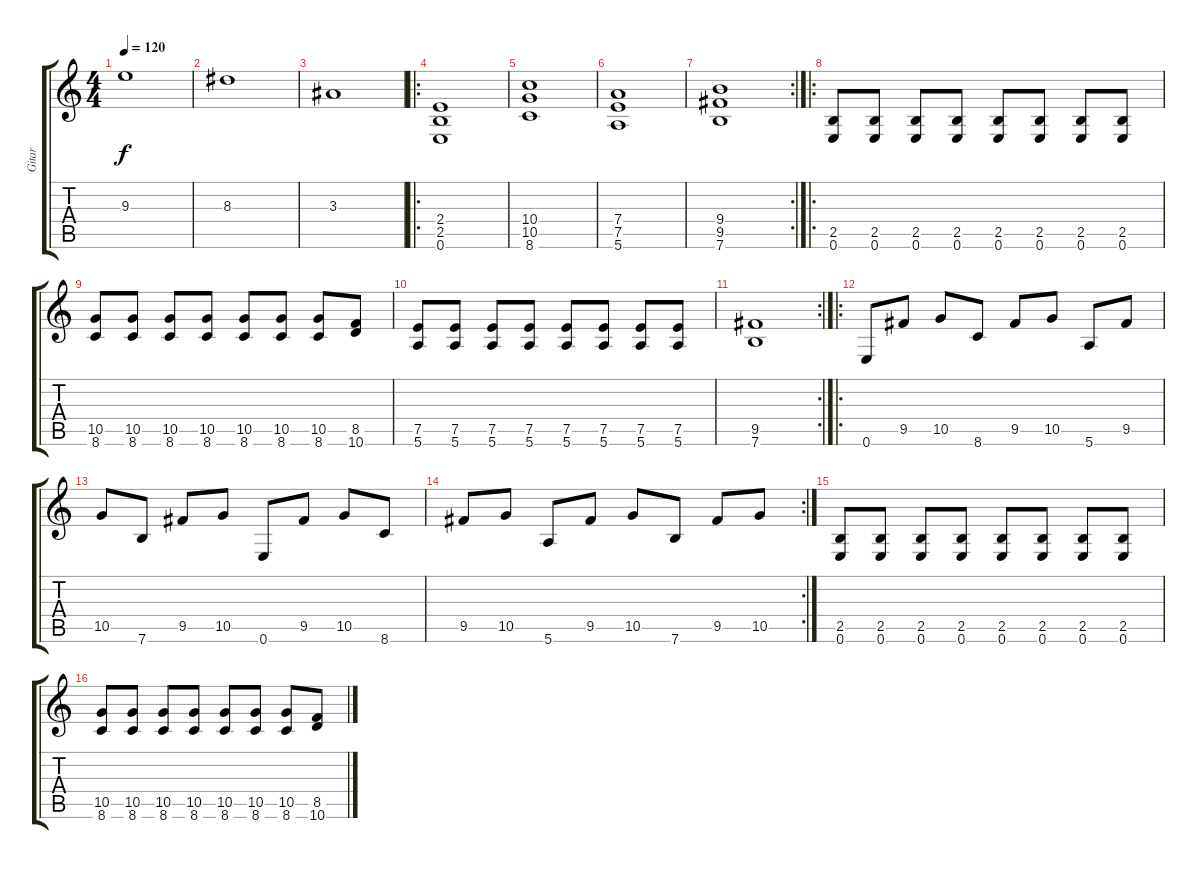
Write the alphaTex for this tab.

\track ("Gitar" "Gitar") {instrument distortionguitar}
\staff {score tabs}
\tuning (E4 B3 G3 D3 A2 E2) {hide}
\ts (4 4)
\tempo 120
\clef g2
\ks c
9.3.1{dy f} |
8.3.1 |
3.3.1 |
\ro
(2.4 2.5 0.6).1 |
(10.4 10.5 8.6).1 |
(7.4 7.5 5.6).1 |
\rc 2
(9.4 9.5 7.6).1 |
\ro
(2.5 0.6).8 (2.5 0.6).8 (2.5 0.6).8 (2.5 0.6).8 (2.5 0.6).8 (2.5 0.6).8 (2.5 0.6).8 (2.5 0.6).8 |
(10.5 8.6).8 (10.5 8.6).8 (10.5 8.6).8 (10.5 8.6).8 (10.5 8.6).8 (10.5 8.6).8 (10.5 8.6).8 (8.5 10.6).8 |
(7.5 5.6).8 (7.5 5.6).8 (7.5 5.6).8 (7.5 5.6).8 (7.5 5.6).8 (7.5 5.6).8 (7.5 5.6).8 (7.5 5.6).8 |
\rc 2
(9.5 7.6).1 |
\ro
0.6.8 9.5.8 10.5.8 8.6.8 9.5.8 10.5.8 5.6.8 9.5.8 |
10.5.8 7.6.8 9.5.8 10.5.8 0.6.8 9.5.8 10.5.8 8.6.8 |
\rc 2
9.5.8 10.5.8 5.6.8 9.5.8 10.5.8 7.6.8 9.5.8 10.5.8 |
(2.5 0.6).8 (2.5 0.6).8 (2.5 0.6).8 (2.5 0.6).8 (2.5 0.6).8 (2.5 0.6).8 (2.5 0.6).8 (2.5 0.6).8 |
(10.5 8.6).8 (10.5 8.6).8 (10.5 8.6).8 (10.5 8.6).8 (10.5 8.6).8 (10.5 8.6).8 (10.5 8.6).8 (8.5 10.6).8
